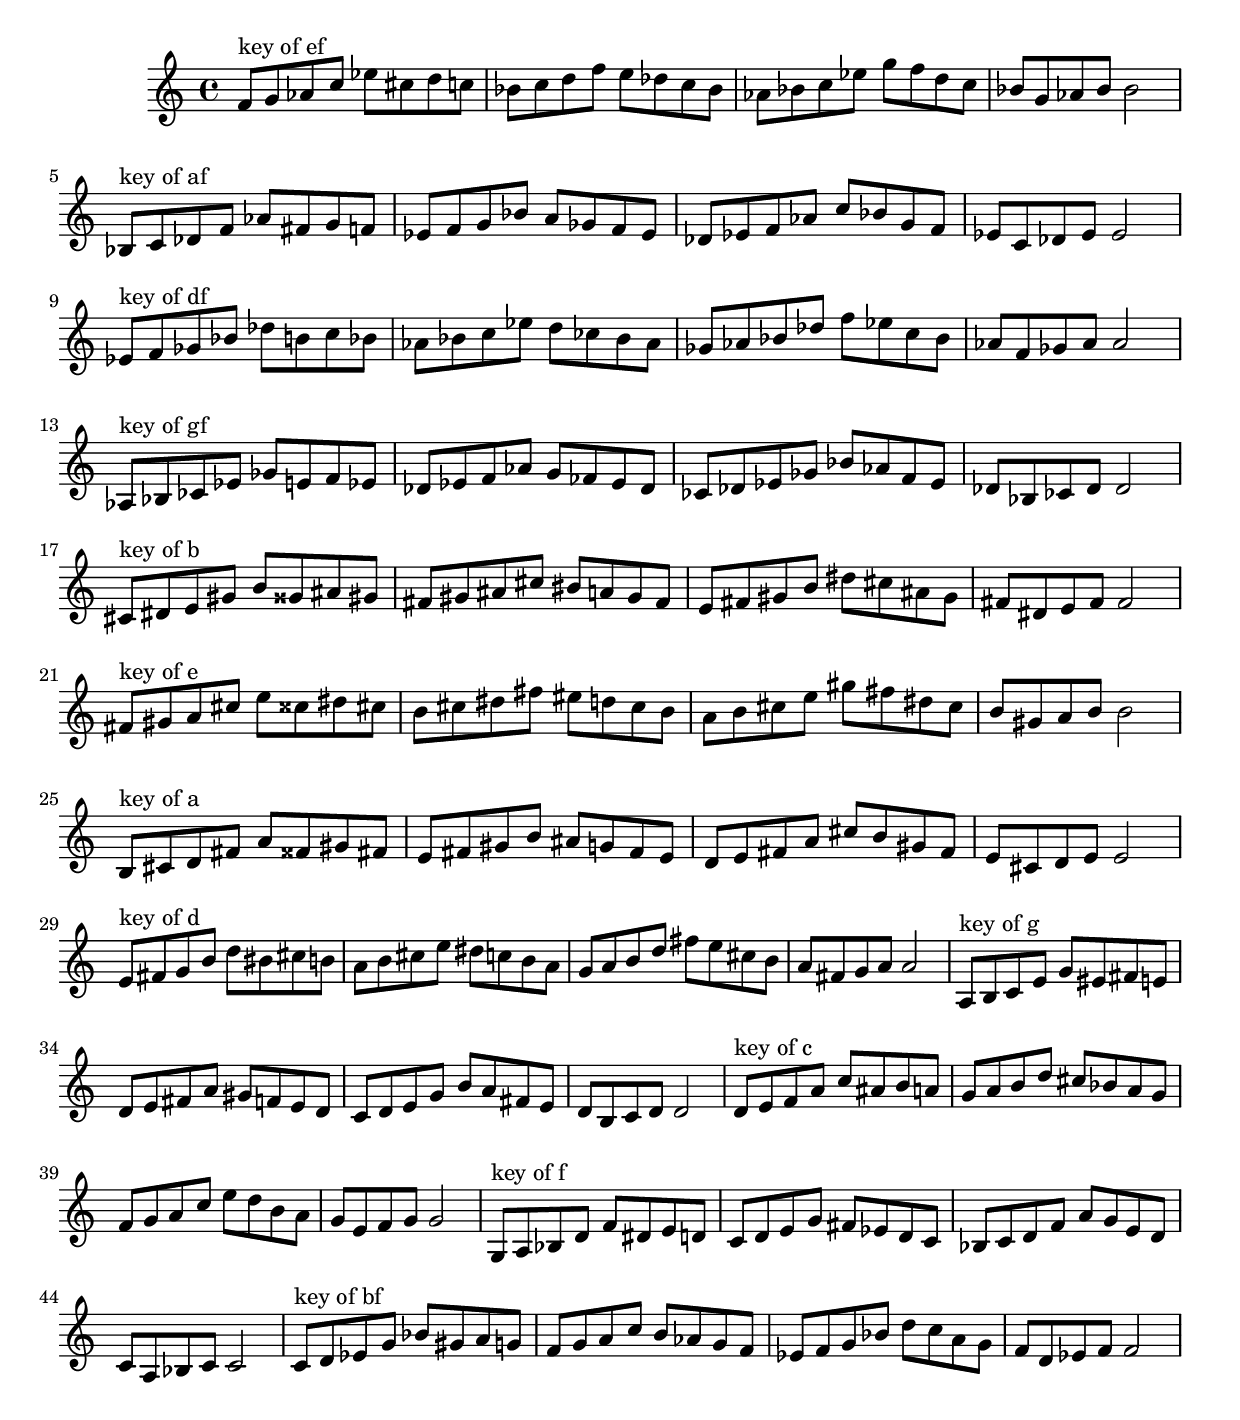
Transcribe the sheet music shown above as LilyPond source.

\version "2.18.0"
\language "english"
\relative c'{
\set Staff.extraNatural = ##f

% key of ef:
\octaveCheck c'
f8^"key of ef" g8 af8 c8
ef8 cs8 d8 c8
bf8 c8 d8 f8
e8 df8 c8 bf8
af8 bf8 c8 ef8
g8 f8 d8 c8
bf8 g8 af8 bf8
bf2

% key of af:
\octaveCheck c'
bf8^"key of af" c8 df8 f8
af8 fs8 g8 f8
ef8 f8 g8 bf8
a8 gf8 f8 ef8
df8 ef8 f8 af8
c8 bf8 g8 f8
ef8 c8 df8 ef8
ef2

% key of df:
\octaveCheck c'
ef8^"key of df" f8 gf8 bf8
df8 b8 c8 bf8
af8 bf8 c8 ef8
d8 cf8 bf8 af8
gf8 af8 bf8 df8
f8 ef8 c8 bf8
af8 f8 gf8 af8
af2

% key of gf:
\octaveCheck c'
af8^"key of gf" bf8 cf8 ef8
gf8 e8 f8 ef8
df8 ef8 f8 af8
g8 ff8 ef8 df8
cf8 df8 ef8 gf8
bf8 af8 f8 ef8
df8 bf8 cf8 df8
df2

% key of b:
\octaveCheck c'
cs8^"key of b" ds8 e8 gs8
b8 gss8 as8 gs8
fs8 gs8 as8 cs8
bs8 a8 gs8 fs8
e8 fs8 gs8 b8
ds8 cs8 as8 gs8
fs8 ds8 e8 fs8
fs2

% key of e:
\octaveCheck c'
fs8^"key of e" gs8 a8 cs8
e8 css8 ds8 cs8
b8 cs8 ds8 fs8
es8 d8 cs8 b8
a8 b8 cs8 e8
gs8 fs8 ds8 cs8
b8 gs8 a8 b8
b2

% key of a:
\octaveCheck c'
b8^"key of a" cs8 d8 fs8
a8 fss8 gs8 fs8
e8 fs8 gs8 b8
as8 g8 fs8 e8
d8 e8 fs8 a8
cs8 b8 gs8 fs8
e8 cs8 d8 e8
e2

% key of d:
\octaveCheck c'
e8^"key of d" fs8 g8 b8
d8 bs8 cs8 b8
a8 b8 cs8 e8
ds8 c8 b8 a8
g8 a8 b8 d8
fs8 e8 cs8 b8
a8 fs8 g8 a8
a2

% key of g:
\octaveCheck c'
a8^"key of g" b8 c8 e8
g8 es8 fs8 e8
d8 e8 fs8 a8
gs8 f8 e8 d8
c8 d8 e8 g8
b8 a8 fs8 e8
d8 b8 c8 d8
d2

% key of c:
\octaveCheck c'
d8^"key of c" e8 f8 a8
c8 as8 b8 a8
g8 a8 b8 d8
cs8 bf8 a8 g8
f8 g8 a8 c8
e8 d8 b8 a8
g8 e8 f8 g8
g2

% key of f:
\octaveCheck c'
g8^"key of f" a8 bf8 d8
f8 ds8 e8 d8
c8 d8 e8 g8
fs8 ef8 d8 c8
bf8 c8 d8 f8
a8 g8 e8 d8
c8 a8 bf8 c8
c2

% key of bf:
\octaveCheck c'
c8^"key of bf" d8 ef8 g8
bf8 gs8 a8 g8
f8 g8 a8 c8
b8 af8 g8 f8
ef8 f8 g8 bf8
d8 c8 a8 g8
f8 d8 ef8 f8
f2
}

